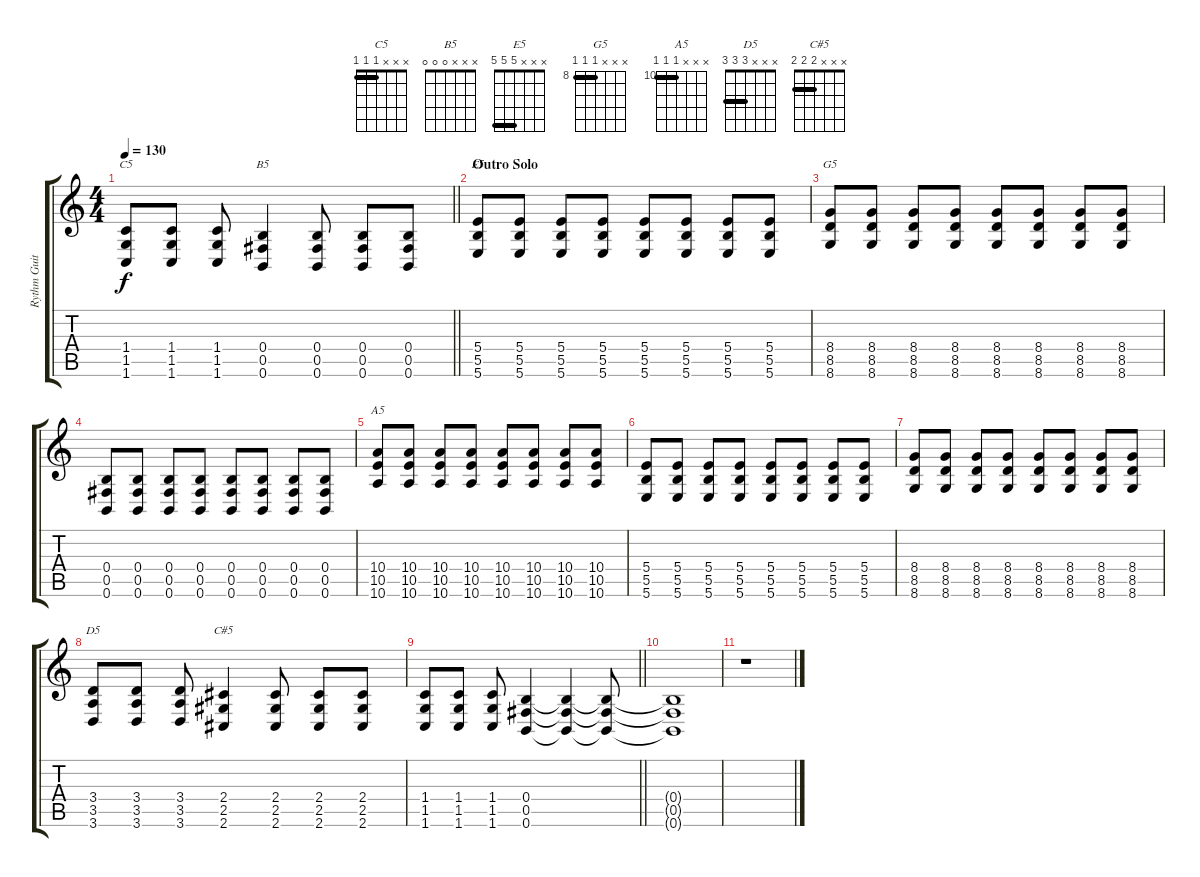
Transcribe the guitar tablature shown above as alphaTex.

\track ("Rythm Guitar" "Rythm Guit") {instrument overdrivenguitar}
\staff {score tabs}
\tuning (Db4 Ab3 E3 B2 Gb2 B1) {hide}
\chord ("C5" x x x 1 1 1) {barre 1}
\chord ("B5" x x x 0 0 0)
\chord ("E5" x x x 5 5 5) {barre 5}
\chord ("G5" x x x 8 8 8) {firstfret 8 barre 8}
\chord ("A5" x x x 10 10 10) {firstfret 10 barre 10}
\chord ("D5" x x x 3 3 3) {barre 3}
\chord ("C#5" x x x 2 2 2) {barre 2}
\ts (4 4)
\tempo 130
\clef g2
\barLineRight lightlight
\ks c
(1.4 1.5 1.6).8{ch "C5" dy f} (1.4 1.5 1.6).8 (1.4 1.5 1.6).8 (0.4 0.5 0.6).4{ch "B5"} (0.4 0.5 0.6).8 (0.4 0.5 0.6).8 (0.4 0.5 0.6).8 |
\section ("" "Outro Solo")
(5.4 5.5 5.6).8{ch "E5"} (5.4 5.5 5.6).8 (5.4 5.5 5.6).8 (5.4 5.5 5.6).8 (5.4 5.5 5.6).8 (5.4 5.5 5.6).8 (5.4 5.5 5.6).8 (5.4 5.5 5.6).8 |
(8.4 8.5 8.6).8{ch "G5"} (8.4 8.5 8.6).8 (8.4 8.5 8.6).8 (8.4 8.5 8.6).8 (8.4 8.5 8.6).8 (8.4 8.5 8.6).8 (8.4 8.5 8.6).8 (8.4 8.5 8.6).8 |
(0.4 0.5 0.6).8 (0.4 0.5 0.6).8 (0.4 0.5 0.6).8 (0.4 0.5 0.6).8 (0.4 0.5 0.6).8 (0.4 0.5 0.6).8 (0.4 0.5 0.6).8 (0.4 0.5 0.6).8 |
(10.4 10.5 10.6).8{ch "A5"} (10.4 10.5 10.6).8 (10.4 10.5 10.6).8 (10.4 10.5 10.6).8 (10.4 10.5 10.6).8 (10.4 10.5 10.6).8 (10.4 10.5 10.6).8 (10.4 10.5 10.6).8 |
(5.4 5.5 5.6).8 (5.4 5.5 5.6).8 (5.4 5.5 5.6).8 (5.4 5.5 5.6).8 (5.4 5.5 5.6).8 (5.4 5.5 5.6).8 (5.4 5.5 5.6).8 (5.4 5.5 5.6).8 |
(8.4 8.5 8.6).8 (8.4 8.5 8.6).8 (8.4 8.5 8.6).8 (8.4 8.5 8.6).8 (8.4 8.5 8.6).8 (8.4 8.5 8.6).8 (8.4 8.5 8.6).8 (8.4 8.5 8.6).8 |
(3.4 3.5 3.6).8{ch "D5"} (3.4 3.5 3.6).8 (3.4 3.5 3.6).8 (2.4 2.5 2.6).4{ch "C#5"} (2.4 2.5 2.6).8 (2.4 2.5 2.6).8 (2.4 2.5 2.6).8 |
\barLineRight lightlight
(1.4 1.5 1.6).8 (1.4 1.5 1.6).8 (1.4 1.5 1.6).8 (0.4 0.5 0.6).4 (0.4{t} 0.5{t} 0.6{t}).4 (0.4{t} 0.5{t} 0.6{t}).8 |
(0.4{t} 0.5{t} 0.6{t}).1{volume 0} |
r.1
